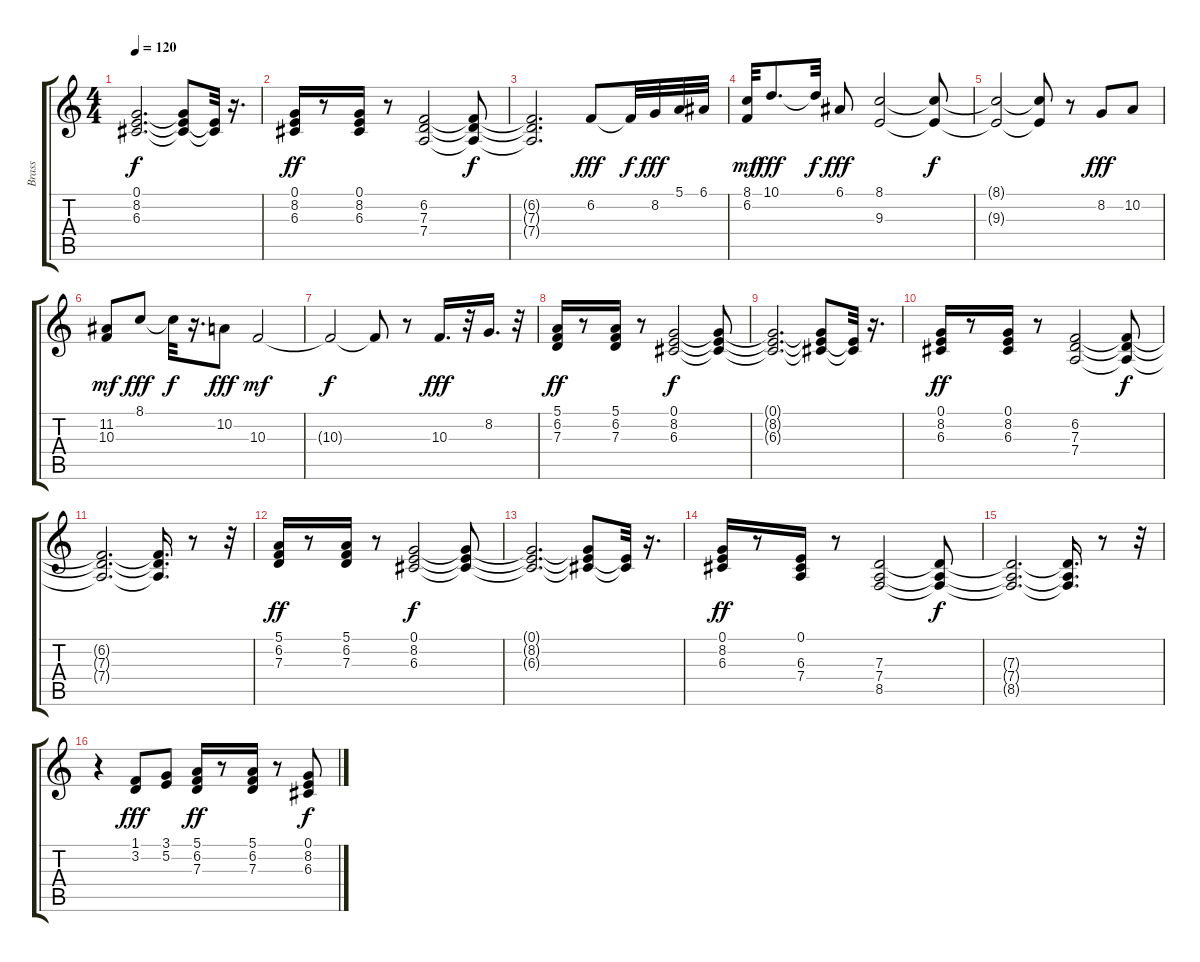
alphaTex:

\track ("Brass               " "Brass     ") {instrument synthbrass1}
\staff {score tabs}
\tuning (E4 B3 G3 D3 A2 E2) {hide}
\ts (4 4)
\tempo 120
\clef g2
\ks c
(0.1{t} 8.2{t} 6.3{t}).2{d dy f} (0.1{t} 8.2{t} 6.3{t}).8 (0.1{t} 6.3{t}).32 r.16{d} |
(0.1 8.2 6.3).16{dy ff} r.8 (0.1 8.2 6.3).16 r.8 (6.2 7.3 7.4).2 (6.2{t} 7.3{t} 7.4{t}).8{dy f} |
(6.2{t} 7.3{t} 7.4{t}).2{d} 6.2.8{dy fff} 6.2{t}.32{dy f} 8.2.32{dy fff} 5.1.32 6.1.32 |
(8.1 6.2).32{dy mf} 10.1.8{d dy fff} 10.1{t}.32{dy f} 6.1.8{dy fff} (8.1 9.3).2 (8.1{t} 9.3{t}).8{dy f} |
(8.1{t} 9.3{t}).2 (8.1{t} 9.3{t}).8 r.8 8.2.8{dy fff} 10.2.8 |
(11.2 10.3).8{dy mf} 8.1.8{dy fff} 8.1{t}.32{dy f} r.16{d} 10.2.8{dy fff} 10.3.2{dy mf} |
10.3{t}.2{dy f} 10.3{t}.8 r.8 10.3.16{d dy fff} r.32 8.2.16{d} r.32 |
(5.1 6.2 7.3).16{dy ff} r.8 (5.1 6.2 7.3).16 r.8 (0.1 8.2 6.3).2{dy f} (0.1{t} 8.2{t} 6.3{t}).8 |
(0.1{t} 8.2{t} 6.3{t}).2{d} (0.1{t} 8.2{t} 6.3{t}).8 (0.1{t} 6.3{t}).32 r.16{d} |
(0.1 8.2 6.3).16{dy ff} r.8 (0.1 8.2 6.3).16 r.8 (6.2 7.3 7.4).2 (6.2{t} 7.3{t} 7.4{t}).8{dy f} |
(6.2{t} 7.3{t} 7.4{t}).2{d} (6.2{t} 7.3{t} 7.4{t}).16{d} r.8 r.32 |
(5.1 6.2 7.3).16{dy ff} r.8 (5.1 6.2 7.3).16 r.8 (0.1 8.2 6.3).2{dy f} (0.1{t} 8.2{t} 6.3{t}).8 |
(0.1{t} 8.2{t} 6.3{t}).2{d} (0.1{t} 8.2{t} 6.3{t}).8 (0.1{t} 6.3{t}).32 r.16{d} |
(0.1 8.2 6.3).16{dy ff} r.8 (0.1 6.3 7.4).16 r.8 (7.3 7.4 8.5).2 (7.3{t} 7.4{t} 8.5{t}).8{dy f} |
(7.3{t} 7.4{t} 8.5{t}).2{d} (7.3{t} 7.4{t} 8.5{t}).16{d} r.8 r.32 |
r.4 (1.1 3.2).8{dy fff} (3.1 5.2).8 (5.1 6.2 7.3).16{dy ff} r.8 (5.1 6.2 7.3).16 r.8 (0.1 8.2 6.3).8{dy f}
